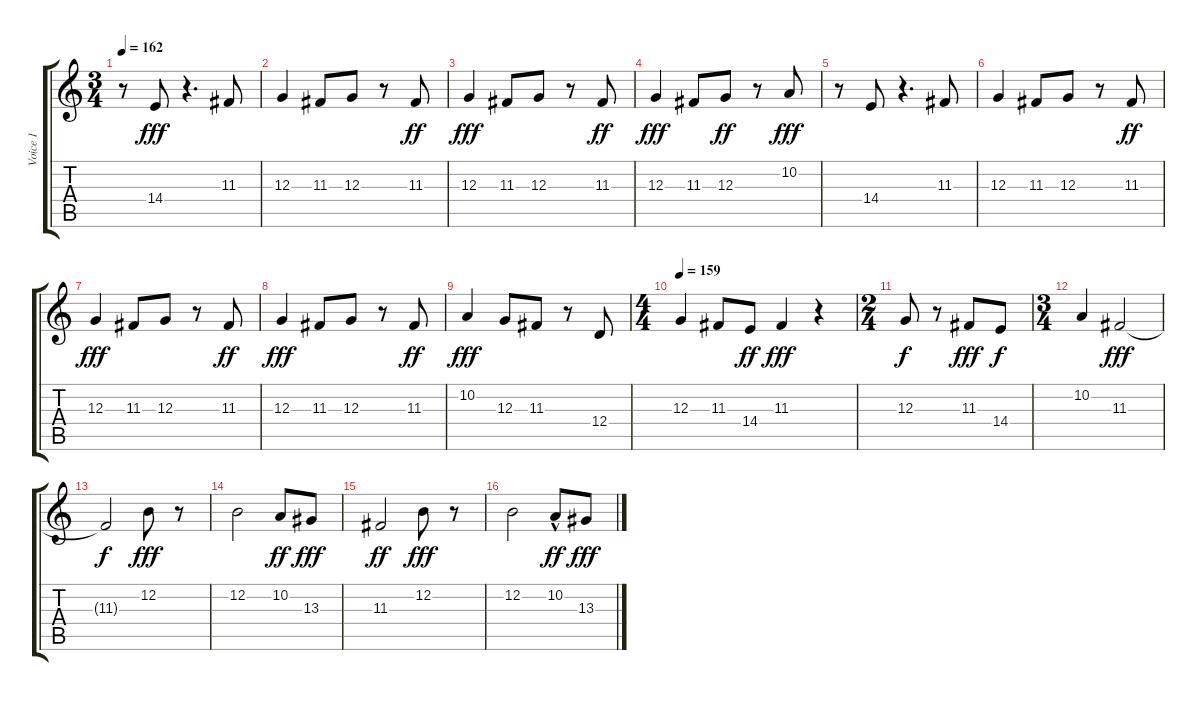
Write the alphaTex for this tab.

\track ("Voice 1" "Voice 1") {instrument choiraahs}
\staff {score tabs}
\tuning (E4 B3 G3 D3 A2 E2) {hide}
\ts (3 4)
\tempo 162
\clef g2
\ks c
r.8{dy fff} 14.4.8 r.4{d} 11.3.8 |
12.3.4 11.3.8 12.3.8 r.8 11.3.8{dy ff} |
12.3.4{dy fff} 11.3.8 12.3.8 r.8 11.3.8{dy ff} |
12.3.4{dy fff} 11.3.8 12.3.8{dy ff} r.8 10.2.8{dy fff} |
r.8 14.4.8 r.4{d} 11.3.8 |
12.3.4 11.3.8 12.3.8 r.8 11.3.8{dy ff} |
12.3.4{dy fff} 11.3.8 12.3.8 r.8 11.3.8{dy ff} |
12.3.4{dy fff} 11.3.8 12.3.8 r.8 11.3.8{dy ff} |
10.2.4{dy fff} 12.3.8 11.3.8 r.8 12.4.8 |
\ts (4 4)
\tempo 159
12.3.4 11.3.8 14.4.8{dy ff} 11.3.4{dy fff} r.4 |
\ts (2 4)
12.3.8{dy f} r.8 11.3.8{dy fff} 14.4.8{dy f} |
\ts (3 4)
10.2.4 11.3.2{dy fff} |
11.3{t}.2{dy f} 12.2.8{dy fff} r.8 |
12.2.2 10.2.8{dy ff} 13.3.8{dy fff} |
11.3.2{dy ff} 12.2.8{dy fff} r.8 |
12.2.2 10.2{hac}.8{dy ff} 13.3.8{dy fff}
